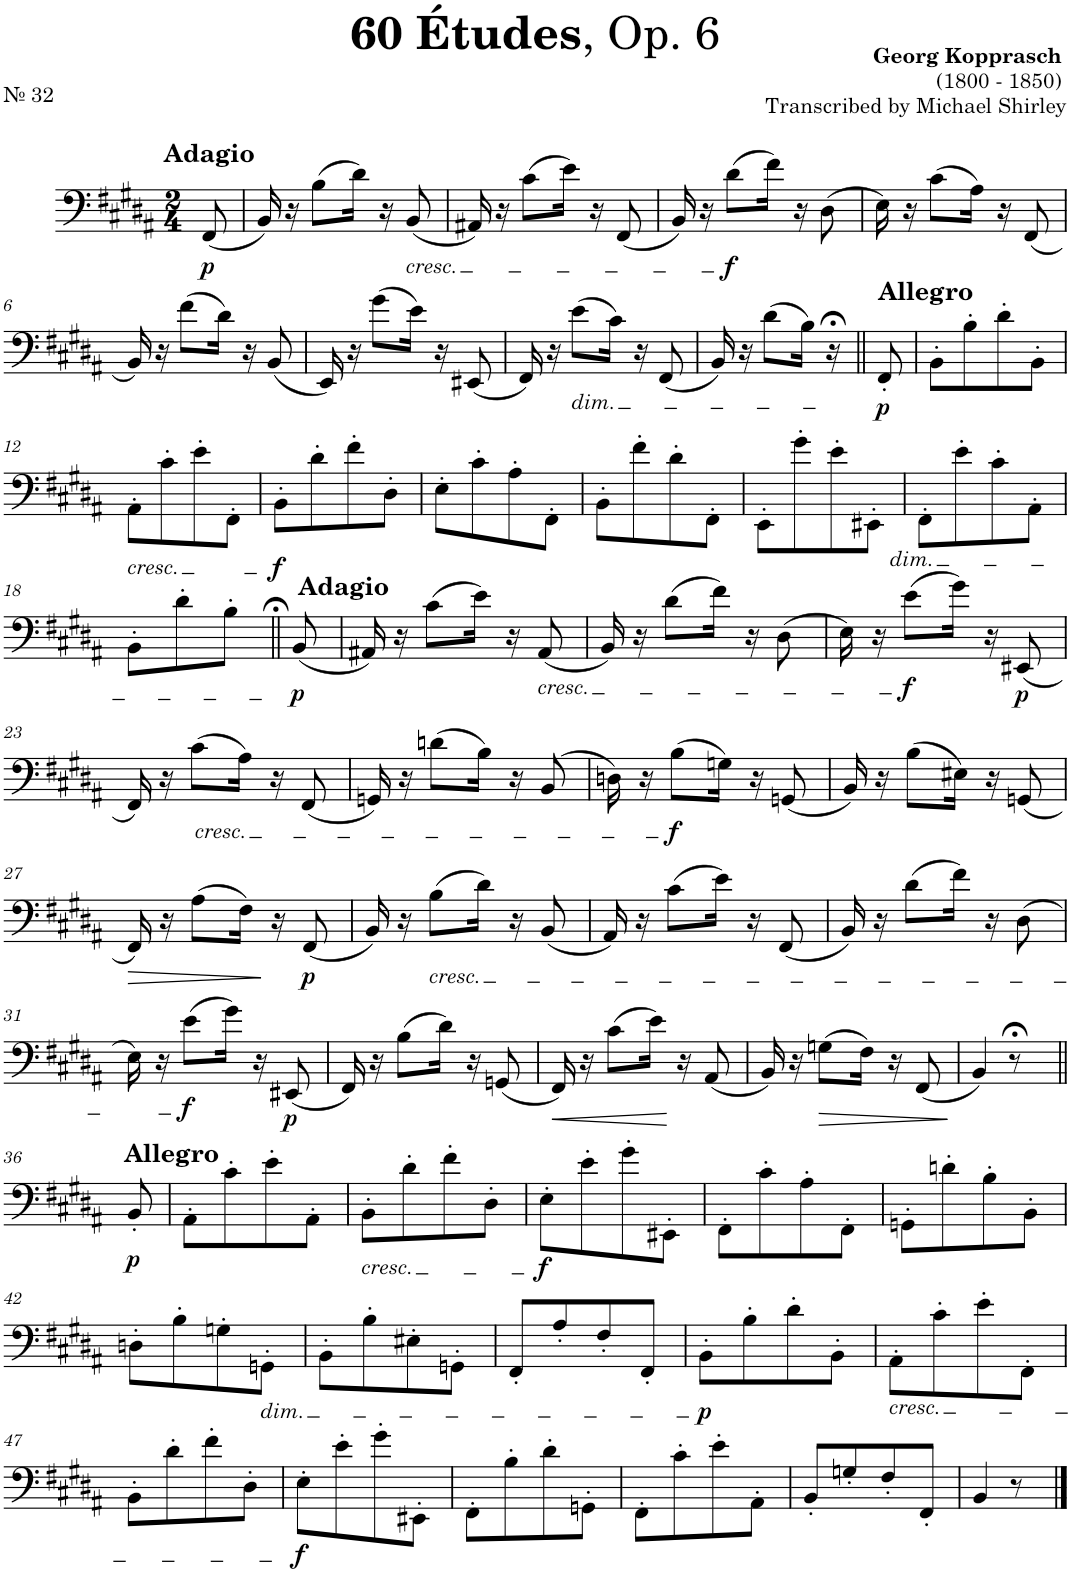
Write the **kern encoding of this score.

**kern	**dynam
*part1	*part1
*staff1	*staff1
*I"Trombone	*
*I'Tbn.	*
*clefF4	*
*k[f#c#g#d#a#]	*
*M2/4	*
=1	=1
!LO:TX:a:B:t=Adagio	!
!	!LO:DY:b
(8FF#/	p
=2	=2
16BB/)	.
16r	.
(8B\L	.
16d#\JL)	.
16r	.
!LO:TX:b:i:t=cresc.	!
(8BB/	.
=3	=3
16AA#X/)	.
16r	.
(8c#\L	.
16e\JL)	.
16r	.
(8FF#/	.
=4	=4
16BB/)	.
16r	.
!	!LO:DY:b
(8d#\L	f
16f#\JL)	.
16r	.
(8D#\	.
=5	=5
16E\)	.
16r	.
(8c#\L	.
16A#\JL)	.
16r	.
(8FF#/	.
!!LO:LB:g=z
=6	=6
16BB/)	.
16r	.
(8f#\L	.
16d#\JL)	.
16r	.
(8BB/	.
=7	=7
16EE/)	.
16r	.
(8g#\L	.
16e\JL)	.
16r	.
(8EE#X/	.
=8	=8
16FF#/)	.
16r	.
!LO:TX:b:i:t=dim.	!
(8e\L	.
16c#\JL)	.
16r	.
(8FF#/	.
=9	=9
16BB/)	.
16r	.
(8d#\L	.
16B\JL)	.
16r;<	.
=10||	=10||
!LO:TX:a:B:t=Allegro	!
!	!LO:DY:b
8FF#'/	p
=11	=11
8BB'\L	.
8B'\	.
8d#'\	.
8BB'\J	.
!!LO:LB:g=z
=12	=12
!LO:TX:b:i:t=cresc.	!
8AA#'\L	.
8c#'\	.
8e'\	.
8FF#'\J	.
=13	=13
!	!LO:DY:b
8BB'\L	f
8d#'\	.
8f#'\	.
8D#'\J	.
=14	=14
8E'\L	.
8c#'\	.
8A#'\	.
8FF#'\J	.
=15	=15
8BB'\L	.
8f#'\	.
8d#'\	.
8FF#'\J	.
=16	=16
8EE'\L	.
8g#'\	.
8e'\	.
!LO:TX:b:i:t=dim.	!
8EE#X'\J	.
=17	=17
8FF#'\L	.
8e'\	.
8c#'\	.
8AA#'\J	.
!!LO:LB:g=z
=18	=18
8BB'\L	.
8d#'\	.
8B'\J	.
=19||	=19||
!LO:TX:a:B:t=Adagio	!
!	!LO:DY:b
(8BB/	p
=20	=20
16AA#X/)	.
16r	.
(8c#\L	.
16e\JL)	.
16r	.
!LO:TX:b:i:t=cresc.	!
(8AA#/	.
=21	=21
16BB/)	.
16r	.
(8d#\L	.
16f#\JL)	.
16r	.
(8D#\	.
=22	=22
16E\)	.
16r	.
!	!LO:DY:b
(8e\L	f
16g#\JL)	.
16r	.
!	!LO:DY:b
(8EE#X/	p
!!LO:LB:g=z
=23	=23
16FF#/)	.
16r	.
!LO:TX:b:i:t=cresc.	!
(8c#\L	.
16A#\JL)	.
16r	.
(8FF#/	.
=24	=24
16GGn/)	.
16r	.
(8dn\L	.
16B\JL)	.
16r	.
(8BB/	.
=25	=25
16Dn\)	.
16r	.
!	!LO:DY:b
(8B\L	f
16Gn\JL)	.
16r	.
(8GGn/	.
=26	=26
16BB/)	.
16r	.
(8B\L	.
16E#X\JL)	.
16r	.
(8GGn/	.
!!LO:LB:g=z
=27	=27
!	!LO:HP:b
16FF#/)	>
16r	.
(8A#\L	.
16F#\JL)	.
16r	]
!	!LO:DY:b
(8FF#/	p
=28	=28
16BB/)	.
16r	.
!LO:TX:b:i:t=cresc.	!
(8B\L	.
16d#\JL)	.
16r	.
(8BB/	.
=29	=29
16AA#/)	.
16r	.
(8c#\L	.
16e\JL)	.
16r	.
(8FF#/	.
=30	=30
16BB/)	.
16r	.
(8d#\L	.
16f#\JL)	.
16r	.
(8D#\	.
!!LO:LB:g=z
=31	=31
16E\)	.
16r	.
!	!LO:DY:b
(8e\L	f
16g#\JL)	.
16r	.
!	!LO:DY:b
(8EE#X/	p
=32	=32
16FF#/)	.
16r	.
(8B\L	.
16d#\JL)	.
16r	.
(8GGn/	.
=33	=33
!	!LO:HP:b
16FF#/)	<
16r	.
(8c#\L	.
16e\JL)	.
16r	[
(8AA#/	.
=34	=34
16BB/)	.
16r	.
!	!LO:HP:b
(8Gn\L	>
16F#\JL)	.
16r	.
(8FF#/	.
.	]
=35	=35
4BB/)	.
8r;<	.
!!LO:LB:g=z
=36||	=36||
!LO:TX:a:B:t=Allegro	!
!	!LO:DY:b
8BB'/	p
=37	=37
8AA#'\L	.
8c#'\	.
8e'\	.
8AA#'\J	.
=38	=38
!LO:TX:b:i:t=cresc.	!
8BB'\L	.
8d#'\	.
8f#'\	.
8D#'\J	.
=39	=39
!	!LO:DY:b
8E'\L	f
8e'\	.
8g#'\	.
8EE#X'\J	.
=40	=40
8FF#'\L	.
8c#'\	.
8A#'\	.
8FF#'\J	.
=41	=41
8GGn'\L	.
8dn'\	.
8B'\	.
8BB'\J	.
!!LO:LB:g=z
=42	=42
8Dn'\L	.
8B'\	.
8Gn'\	.
!LO:TX:b:i:t=dim.	!
8GGn'\J	.
=43	=43
8BB'\L	.
8B'\	.
8E#X'\	.
8GGn'\J	.
=44	=44
8FF#'/L	.
8A#'/	.
8F#'/	.
8FF#'/J	.
=45	=45
!	!LO:DY:b
8BB'\L	p
8B'\	.
8d#'\	.
8BB'\J	.
=46	=46
!LO:TX:b:i:t=cresc.	!
8AA#'\L	.
8c#'\	.
8e'\	.
8FF#'\J	.
!!LO:LB:g=z
=47	=47
8BB'\L	.
8d#'\	.
8f#'\	.
8D#'\J	.
=48	=48
!	!LO:DY:b
8E'\L	f
8e'\	.
8g#'\	.
8EE#X'\J	.
=49	=49
8FF#'\L	.
8B'\	.
8d#'\	.
8GGn'\J	.
=50	=50
8FF#'\L	.
8c#'\	.
8e'\	.
8AA#'\J	.
=51	=51
8BB'/L	.
8Gn'/	.
8F#'/	.
8FF#'/J	.
=52	=52
4BB/	.
8r	.
==	==
*-	*-
